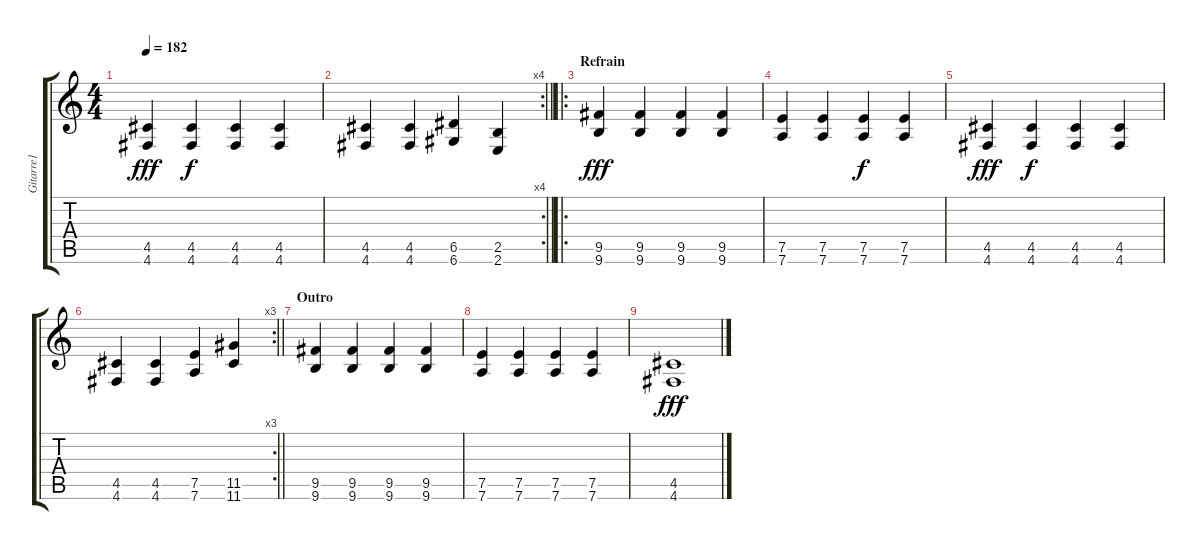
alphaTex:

\track ("Gitarre1" "Gitarre1") {instrument distortionguitar}
\staff {score tabs}
\tuning (E4 B3 G3 D3 A2 D2) {hide}
\ts (4 4)
\tempo 182
\clef g2
\ks c
(4.5 4.6).4{dy fff} (4.5 4.6).4{dy f} (4.5 4.6).4 (4.5 4.6).4 |
\rc 4
\barLineRight lightlight
(4.5 4.6).4 (4.5 4.6).4 (6.5 6.6).4 (2.5 2.6).4 |
\ro
\section ("" "Refrain")
(9.5 9.6).4{dy fff} (9.5 9.6).4 (9.5 9.6).4 (9.5 9.6).4 |
(7.5 7.6).4 (7.5 7.6).4 (7.5 7.6).4{dy f} (7.5 7.6).4 |
(4.5 4.6).4{dy fff} (4.5 4.6).4{dy f} (4.5 4.6).4 (4.5 4.6).4 |
\rc 3
\barLineRight lightlight
(4.5 4.6).4 (4.5 4.6).4 (7.5 7.6).4 (11.5 11.6).4 |
\section ("" "Outro")
(9.5 9.6).4 (9.5 9.6).4 (9.5 9.6).4 (9.5 9.6).4 |
(7.5 7.6).4 (7.5 7.6).4 (7.5 7.6).4 (7.5 7.6).4 |
(4.5 4.6).1{dy fff}
